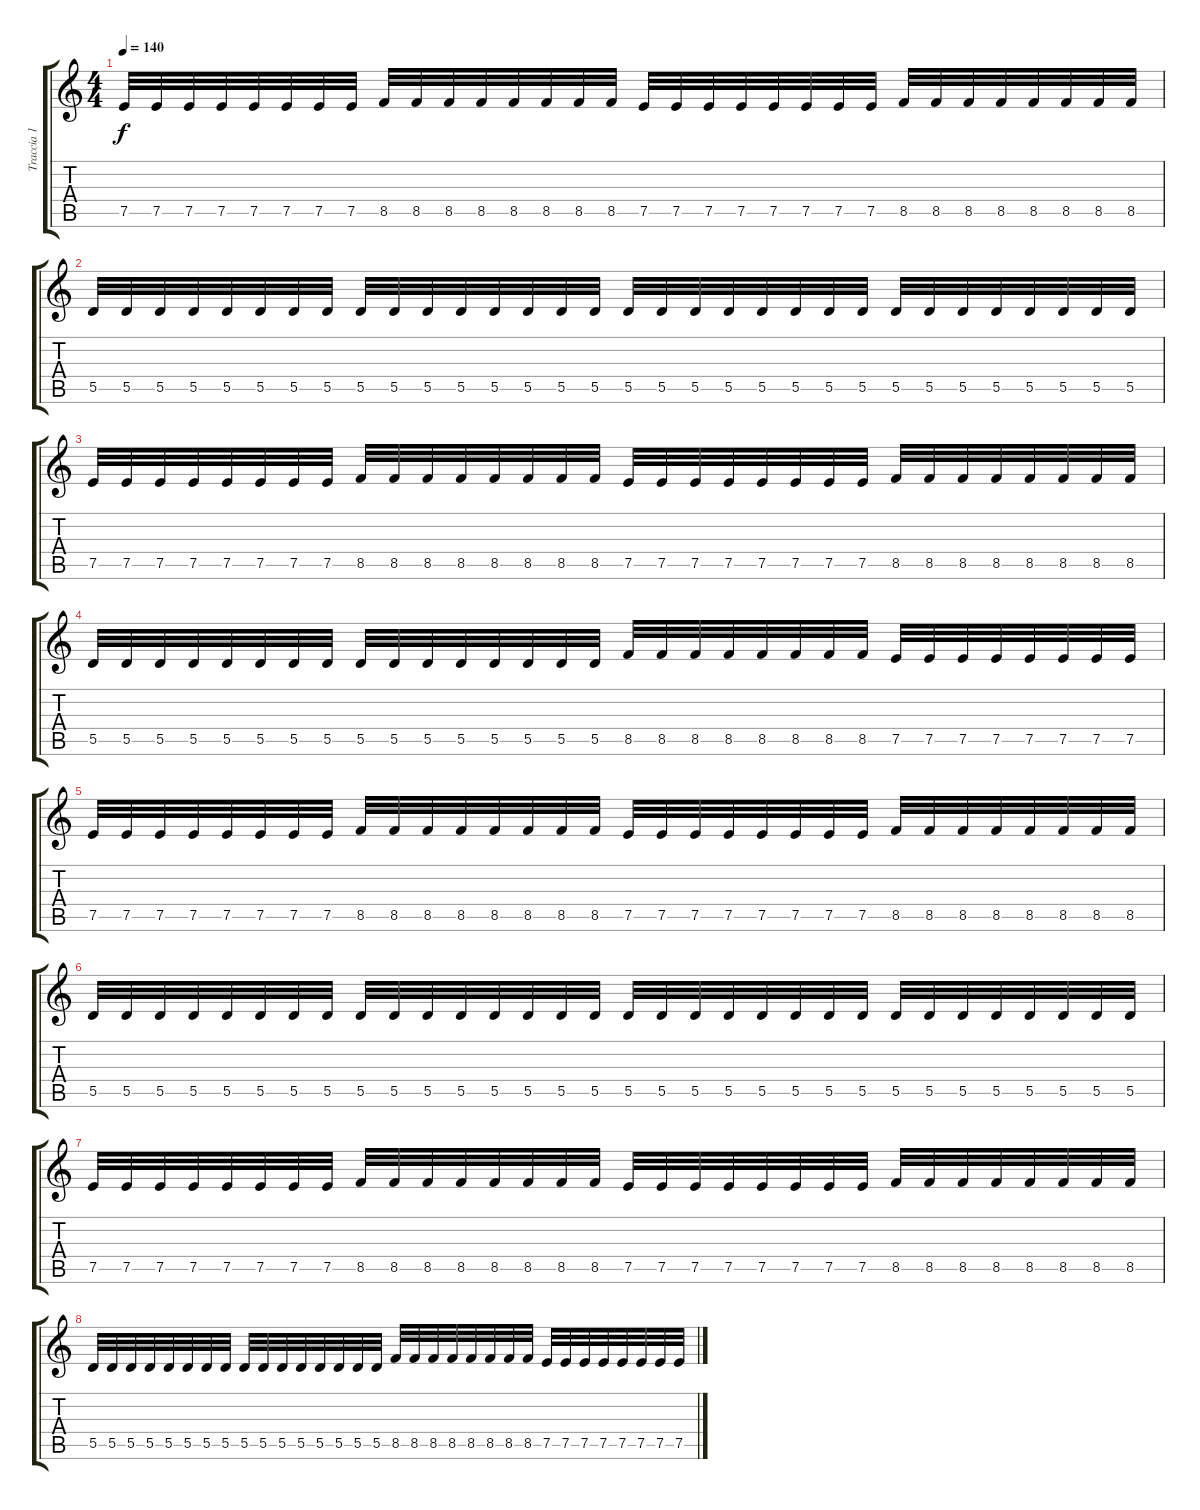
\track ("Traccia 1" "Traccia 1") {instrument distortionguitar}
\staff {score tabs}
\tuning (E4 B3 G3 D3 A2 E2) {hide}
\ts (4 4)
\tempo 140
\clef g2
\ks c
7.5.32{dy f} 7.5.32 7.5.32 7.5.32 7.5.32 7.5.32 7.5.32 7.5.32 8.5.32 8.5.32 8.5.32 8.5.32 8.5.32 8.5.32 8.5.32 8.5.32 7.5.32 7.5.32 7.5.32 7.5.32 7.5.32 7.5.32 7.5.32 7.5.32 8.5.32 8.5.32 8.5.32 8.5.32 8.5.32 8.5.32 8.5.32 8.5.32 |
5.5.32 5.5.32 5.5.32 5.5.32 5.5.32 5.5.32 5.5.32 5.5.32 5.5.32 5.5.32 5.5.32 5.5.32 5.5.32 5.5.32 5.5.32 5.5.32 5.5.32 5.5.32 5.5.32 5.5.32 5.5.32 5.5.32 5.5.32 5.5.32 5.5.32 5.5.32 5.5.32 5.5.32 5.5.32 5.5.32 5.5.32 5.5.32 |
7.5.32 7.5.32 7.5.32 7.5.32 7.5.32 7.5.32 7.5.32 7.5.32 8.5.32 8.5.32 8.5.32 8.5.32 8.5.32 8.5.32 8.5.32 8.5.32 7.5.32 7.5.32 7.5.32 7.5.32 7.5.32 7.5.32 7.5.32 7.5.32 8.5.32 8.5.32 8.5.32 8.5.32 8.5.32 8.5.32 8.5.32 8.5.32 |
5.5.32 5.5.32 5.5.32 5.5.32 5.5.32 5.5.32 5.5.32 5.5.32 5.5.32 5.5.32 5.5.32 5.5.32 5.5.32 5.5.32 5.5.32 5.5.32 8.5.32 8.5.32 8.5.32 8.5.32 8.5.32 8.5.32 8.5.32 8.5.32 7.5.32 7.5.32 7.5.32 7.5.32 7.5.32 7.5.32 7.5.32 7.5.32 |
7.5.32 7.5.32 7.5.32 7.5.32 7.5.32 7.5.32 7.5.32 7.5.32 8.5.32 8.5.32 8.5.32 8.5.32 8.5.32 8.5.32 8.5.32 8.5.32 7.5.32 7.5.32 7.5.32 7.5.32 7.5.32 7.5.32 7.5.32 7.5.32 8.5.32 8.5.32 8.5.32 8.5.32 8.5.32 8.5.32 8.5.32 8.5.32 |
5.5.32 5.5.32 5.5.32 5.5.32 5.5.32 5.5.32 5.5.32 5.5.32 5.5.32 5.5.32 5.5.32 5.5.32 5.5.32 5.5.32 5.5.32 5.5.32 5.5.32 5.5.32 5.5.32 5.5.32 5.5.32 5.5.32 5.5.32 5.5.32 5.5.32 5.5.32 5.5.32 5.5.32 5.5.32 5.5.32 5.5.32 5.5.32 |
7.5.32 7.5.32 7.5.32 7.5.32 7.5.32 7.5.32 7.5.32 7.5.32 8.5.32 8.5.32 8.5.32 8.5.32 8.5.32 8.5.32 8.5.32 8.5.32 7.5.32 7.5.32 7.5.32 7.5.32 7.5.32 7.5.32 7.5.32 7.5.32 8.5.32 8.5.32 8.5.32 8.5.32 8.5.32 8.5.32 8.5.32 8.5.32 |
5.5.32 5.5.32 5.5.32 5.5.32 5.5.32 5.5.32 5.5.32 5.5.32 5.5.32 5.5.32 5.5.32 5.5.32 5.5.32 5.5.32 5.5.32 5.5.32 8.5.32 8.5.32 8.5.32 8.5.32 8.5.32 8.5.32 8.5.32 8.5.32 7.5.32 7.5.32 7.5.32 7.5.32 7.5.32 7.5.32 7.5.32 7.5.32
